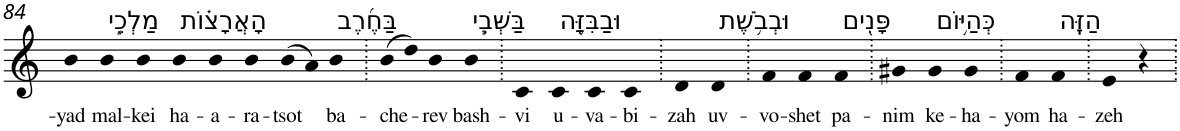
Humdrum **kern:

**kern	**text
*part1	*part1
*staff1	*staff1
*I"Piano	*
*I'Pno	*
!!LO:PB:g=z
*clefG2	*
*k[]	*
=84	=84
!	!LO:LY:b
4b	-yad
!LO:TX:a:t=מַלְכֵ֣י	!
!	!LO:LY:b
4b	mal-
!	!LO:LY:b
4b	-kei
!LO:TX:a:t=הָאֲרָצ֗וֹת	!
!	!LO:LY:b
4b	ha-
!	!LO:LY:b
4b	-a-
!	!LO:LY:b
4b	-ra-
!	!LO:LY:b
(>8b	-tsot
8a)	.
!LO:TX:a:t=בַּחֶ֜רֶב	!
!	!LO:LY:b
4b	ba-
=85.	=85.
!	!LO:LY:b
(>8b	-che-
8dd)	.
!	!LO:LY:b
4b	-rev
!LO:TX:a:t=בַּשְּׁבִ֧י	!
!	!LO:LY:b
4b	bash-
=86.	=86.
!	!LO:LY:b
4c	-vi
!LO:TX:a:t=וּבַבִּזָּ֛ה	!
!	!LO:LY:b
4c	u-
!	!LO:LY:b
4c	-va-
!	!LO:LY:b
4c	-bi-
=87.	=87.
!	!LO:LY:b
4d	-zah
!LO:TX:a:t=וּבְבֹ֥שֶׁת	!
!	!LO:LY:b
4d	uv-
=88.	=88.
!	!LO:LY:b
4f	-vo-
!	!LO:LY:b
4f	-shet
!LO:TX:a:t=פָּנִ֖ים	!
!	!LO:LY:b
4f	pa-
=89.	=89.
!	!LO:LY:b
4g#X	-nim
!LO:TX:a:t=כְּהַיּ֥וֹם	!
!	!LO:LY:b
4g#	ke-
!	!LO:LY:b
4g#	-ha-
=90.	=90.
!	!LO:LY:b
4f	-yom
!LO:TX:a:t=הַזֶּֽה	!
!	!LO:LY:b
4f	ha-
=91.	=91.
!	!LO:LY:b
4e	-zeh
4r	.
=.	=.
*-	*-
